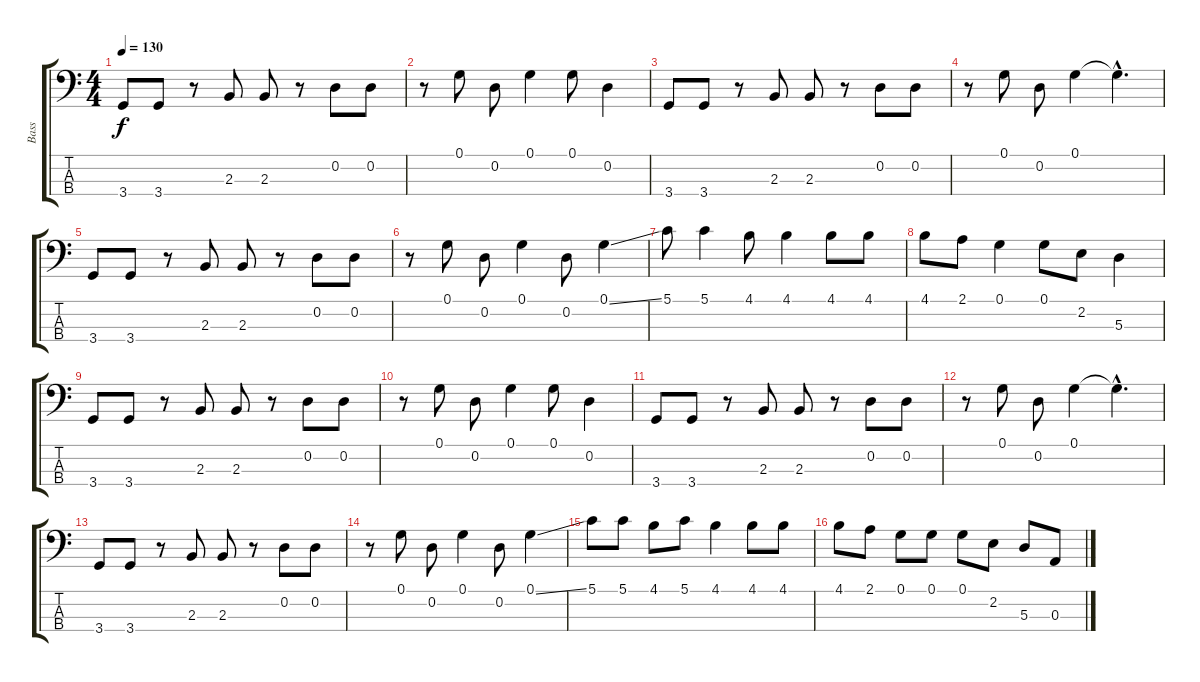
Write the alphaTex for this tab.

\track ("Bass" "Bass") {instrument electricbasspick}
\staff {score tabs}
\tuning (G2 D2 A1 E1) {hide}
\ts (4 4)
\tempo 130
\clef f4
\ks c
3.4.8{dy f} 3.4.8 r.8 2.3.8 2.3.8 r.8 0.2.8 0.2.8 |
r.8 0.1.8 0.2.8 0.1.4 0.1.8 0.2.4 |
3.4.8 3.4.8 r.8 2.3.8 2.3.8 r.8 0.2.8 0.2.8 |
r.8 0.1.8 0.2.8 0.1.4 0.1{hac t}.4{d} |
3.4.8 3.4.8 r.8 2.3.8 2.3.8 r.8 0.2.8 0.2.8 |
r.8 0.1.8 0.2.8 0.1.4 0.2.8 0.1{ss}.4 |
5.1.8 5.1.4 4.1.8 4.1.4 4.1.8 4.1.8 |
4.1.8 2.1.8 0.1.4 0.1.8 2.2.8 5.3.4 |
3.4.8 3.4.8 r.8 2.3.8 2.3.8 r.8 0.2.8 0.2.8 |
r.8 0.1.8 0.2.8 0.1.4 0.1.8 0.2.4 |
3.4.8 3.4.8 r.8 2.3.8 2.3.8 r.8 0.2.8 0.2.8 |
r.8 0.1.8 0.2.8 0.1.4 0.1{hac t}.4{d} |
3.4.8 3.4.8 r.8 2.3.8 2.3.8 r.8 0.2.8 0.2.8 |
r.8 0.1.8 0.2.8 0.1.4 0.2.8 0.1{ss}.4 |
5.1.8 5.1.8 4.1.8 5.1.8 4.1.4 4.1.8 4.1.8 |
4.1.8 2.1.8 0.1.8 0.1.8 0.1.8 2.2.8 5.3.8 0.3.8
